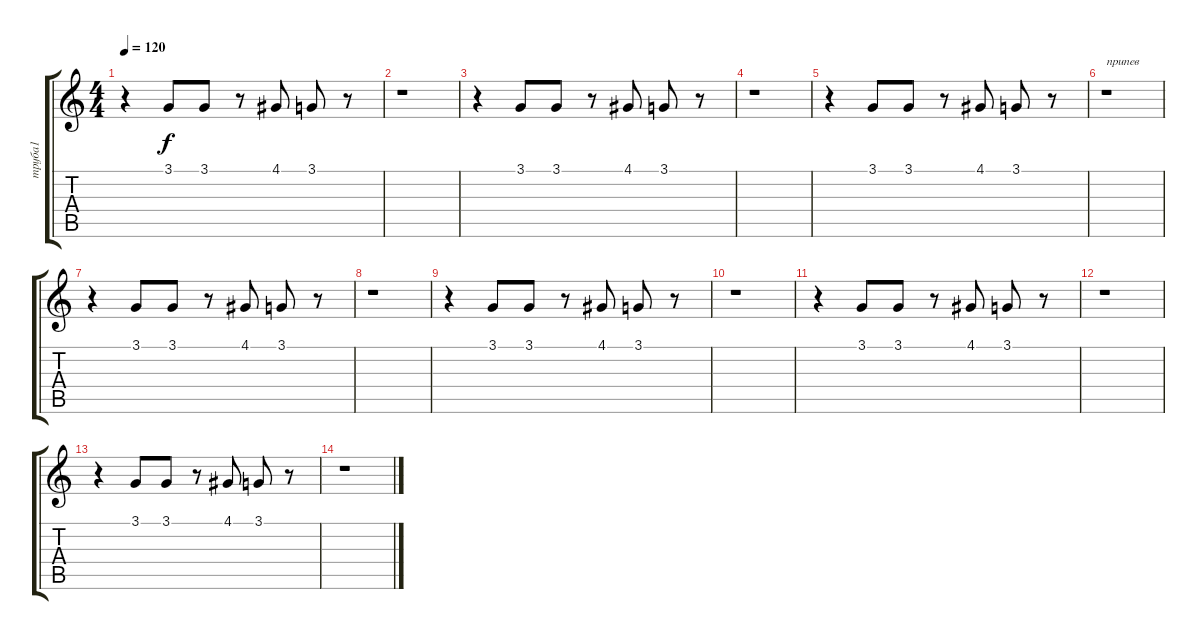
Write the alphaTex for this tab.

\track ("труба1" "труба1") {instrument trumpet}
\staff {score tabs}
\tuning (E4 B3 G3 D3 A2 E2) {hide}
\ts (4 4)
\tempo 120
\clef g2
\ks c
r.4{dy f} 3.1.8 3.1.8 r.8 4.1.8 3.1.8 r.8 |
r.1 |
r.4 3.1.8 3.1.8 r.8 4.1.8 3.1.8 r.8 |
r.1 |
r.4 3.1.8 3.1.8 r.8 4.1.8 3.1.8 r.8 |
r.1{txt "припев"} |
r.4 3.1.8 3.1.8 r.8 4.1.8 3.1.8 r.8 |
r.1 |
r.4 3.1.8 3.1.8 r.8 4.1.8 3.1.8 r.8 |
r.1 |
r.4 3.1.8 3.1.8 r.8 4.1.8 3.1.8 r.8 |
r.1 |
r.4 3.1.8 3.1.8 r.8 4.1.8 3.1.8 r.8 |
r.1
